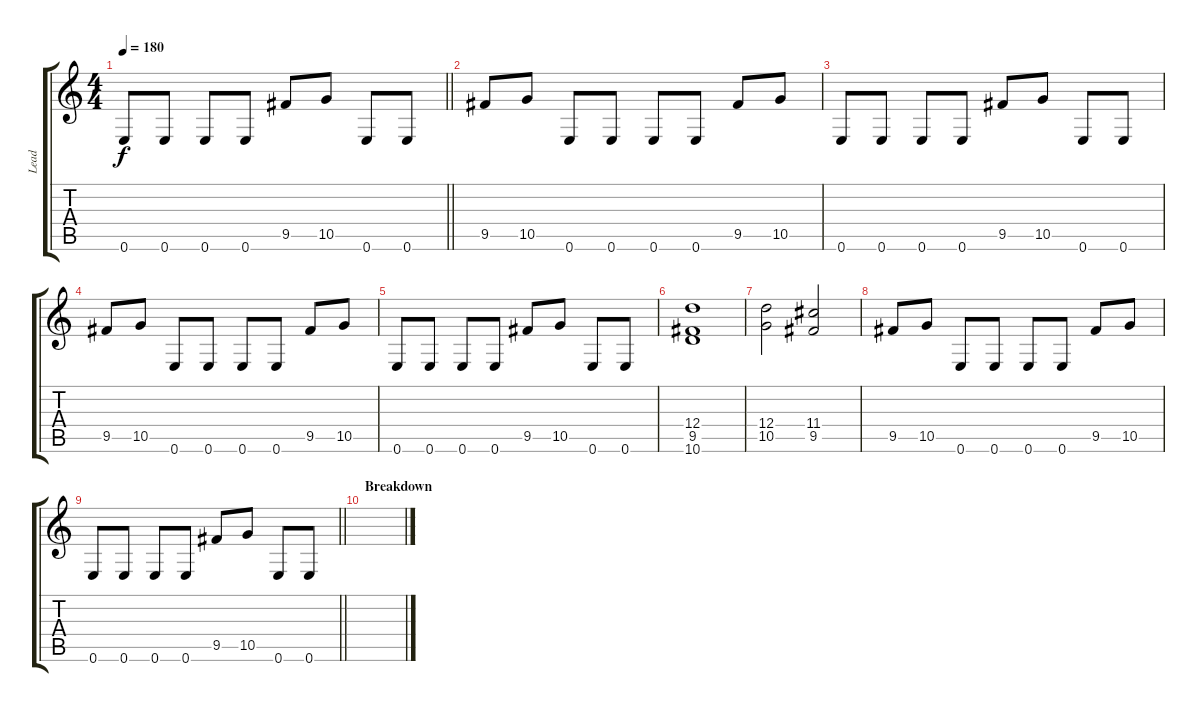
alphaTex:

\track ("Lead" "Lead") {instrument overdrivenguitar}
\staff {score tabs}
\tuning (E4 B3 G3 D3 A2 E2) {hide}
\ts (4 4)
\tempo 180
\clef g2
\barLineRight lightlight
\ks c
0.6.8{dy f} 0.6.8 0.6.8 0.6.8 9.5.8 10.5.8 0.6.8 0.6.8 |
\section ("" "")
9.5.8 10.5.8 0.6.8 0.6.8 0.6.8 0.6.8 9.5.8 10.5.8 |
0.6.8 0.6.8 0.6.8 0.6.8 9.5.8 10.5.8 0.6.8 0.6.8 |
9.5.8 10.5.8 0.6.8 0.6.8 0.6.8 0.6.8 9.5.8 10.5.8 |
0.6.8 0.6.8 0.6.8 0.6.8 9.5.8 10.5.8 0.6.8 0.6.8 |
(12.4 9.5 10.6).1 |
(12.4 10.5).2 (11.4 9.5).2 |
9.5.8 10.5.8 0.6.8 0.6.8 0.6.8 0.6.8 9.5.8 10.5.8 |
\barLineRight lightlight
0.6.8 0.6.8 0.6.8 0.6.8 9.5.8 10.5.8 0.6.8 0.6.8 |
\section ("" "Breakdown")
